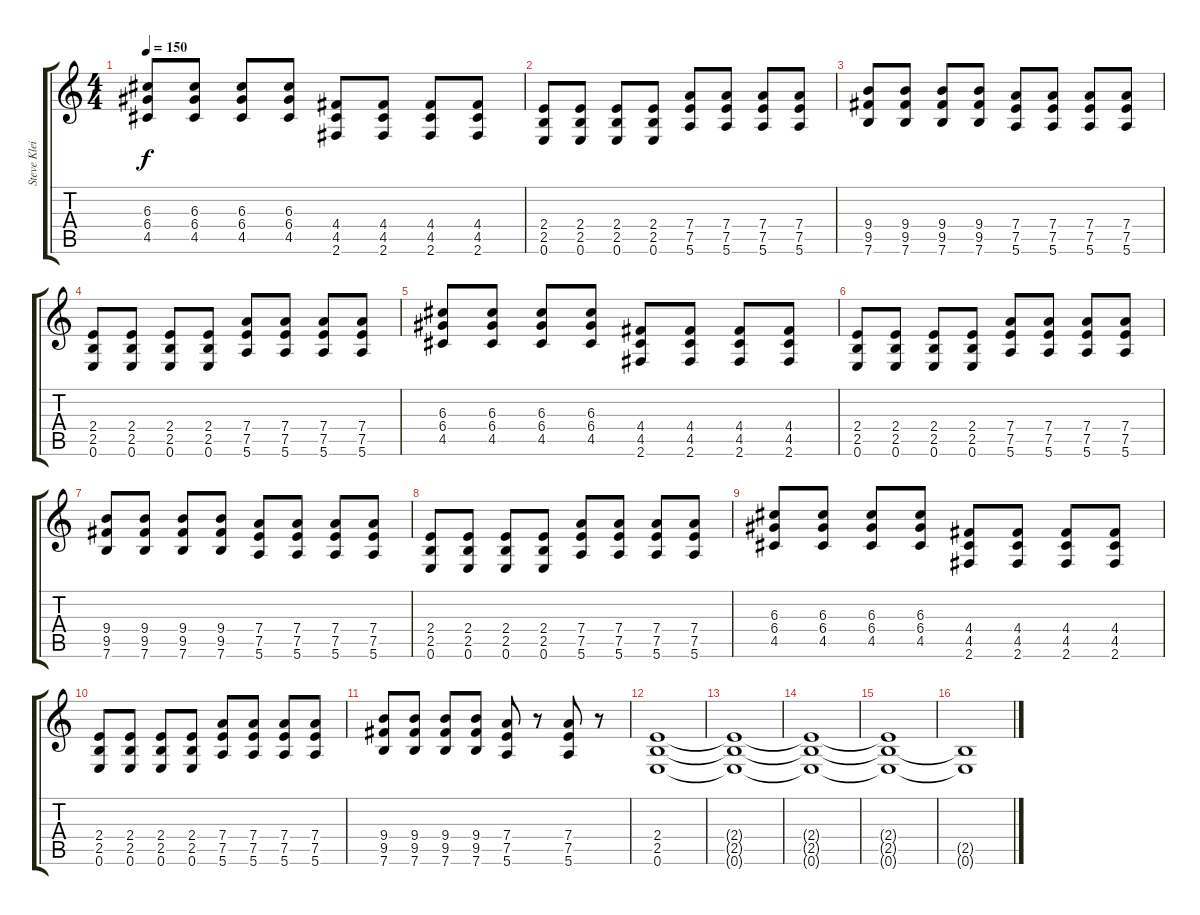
\track ("Steve Klein - Rhytm Guitar" "Steve Klei") {instrument overdrivenguitar}
\staff {score tabs}
\tuning (E4 B3 G3 D3 A2 E2) {hide}
\ts (4 4)
\tempo 150
\clef g2
\ks c
(6.3 6.4 4.5).8{dy f} (6.3 6.4 4.5).8 (6.3 6.4 4.5).8 (6.3 6.4 4.5).8 (4.4 4.5 2.6).8 (4.4 4.5 2.6).8 (4.4 4.5 2.6).8 (4.4 4.5 2.6).8 |
(2.4 2.5 0.6).8 (2.4 2.5 0.6).8 (2.4 2.5 0.6).8 (2.4 2.5 0.6).8 (7.4 7.5 5.6).8 (7.4 7.5 5.6).8 (7.4 7.5 5.6).8 (7.4 7.5 5.6).8 |
(9.4 9.5 7.6).8 (9.4 9.5 7.6).8 (9.4 9.5 7.6).8 (9.4 9.5 7.6).8 (7.4 7.5 5.6).8 (7.4 7.5 5.6).8 (7.4 7.5 5.6).8 (7.4 7.5 5.6).8 |
(2.4 2.5 0.6).8 (2.4 2.5 0.6).8 (2.4 2.5 0.6).8 (2.4 2.5 0.6).8 (7.4 7.5 5.6).8 (7.4 7.5 5.6).8 (7.4 7.5 5.6).8 (7.4 7.5 5.6).8 |
(6.3 6.4 4.5).8 (6.3 6.4 4.5).8 (6.3 6.4 4.5).8 (6.3 6.4 4.5).8 (4.4 4.5 2.6).8 (4.4 4.5 2.6).8 (4.4 4.5 2.6).8 (4.4 4.5 2.6).8 |
(2.4 2.5 0.6).8 (2.4 2.5 0.6).8 (2.4 2.5 0.6).8 (2.4 2.5 0.6).8 (7.4 7.5 5.6).8 (7.4 7.5 5.6).8 (7.4 7.5 5.6).8 (7.4 7.5 5.6).8 |
(9.4 9.5 7.6).8 (9.4 9.5 7.6).8 (9.4 9.5 7.6).8 (9.4 9.5 7.6).8 (7.4 7.5 5.6).8 (7.4 7.5 5.6).8 (7.4 7.5 5.6).8 (7.4 7.5 5.6).8 |
(2.4 2.5 0.6).8 (2.4 2.5 0.6).8 (2.4 2.5 0.6).8 (2.4 2.5 0.6).8 (7.4 7.5 5.6).8 (7.4 7.5 5.6).8 (7.4 7.5 5.6).8 (7.4 7.5 5.6).8 |
(6.3 6.4 4.5).8 (6.3 6.4 4.5).8 (6.3 6.4 4.5).8 (6.3 6.4 4.5).8 (4.4 4.5 2.6).8 (4.4 4.5 2.6).8 (4.4 4.5 2.6).8 (4.4 4.5 2.6).8 |
(2.4 2.5 0.6).8 (2.4 2.5 0.6).8 (2.4 2.5 0.6).8 (2.4 2.5 0.6).8 (7.4 7.5 5.6).8 (7.4 7.5 5.6).8 (7.4 7.5 5.6).8 (7.4 7.5 5.6).8 |
(9.4 9.5 7.6).8 (9.4 9.5 7.6).8 (9.4 9.5 7.6).8 (9.4 9.5 7.6).8 (7.4 7.5 5.6).8 r.8 (7.4 7.5 5.6).8 r.8 |
(2.4 2.5 0.6).1 |
(2.4{t} 2.5{t} 0.6{t}).1 |
(2.4{t} 2.5{t} 0.6{t}).1 |
(2.4{t} 2.5{t} 0.6{t}).1 |
(2.5{t} 0.6{t}).1
